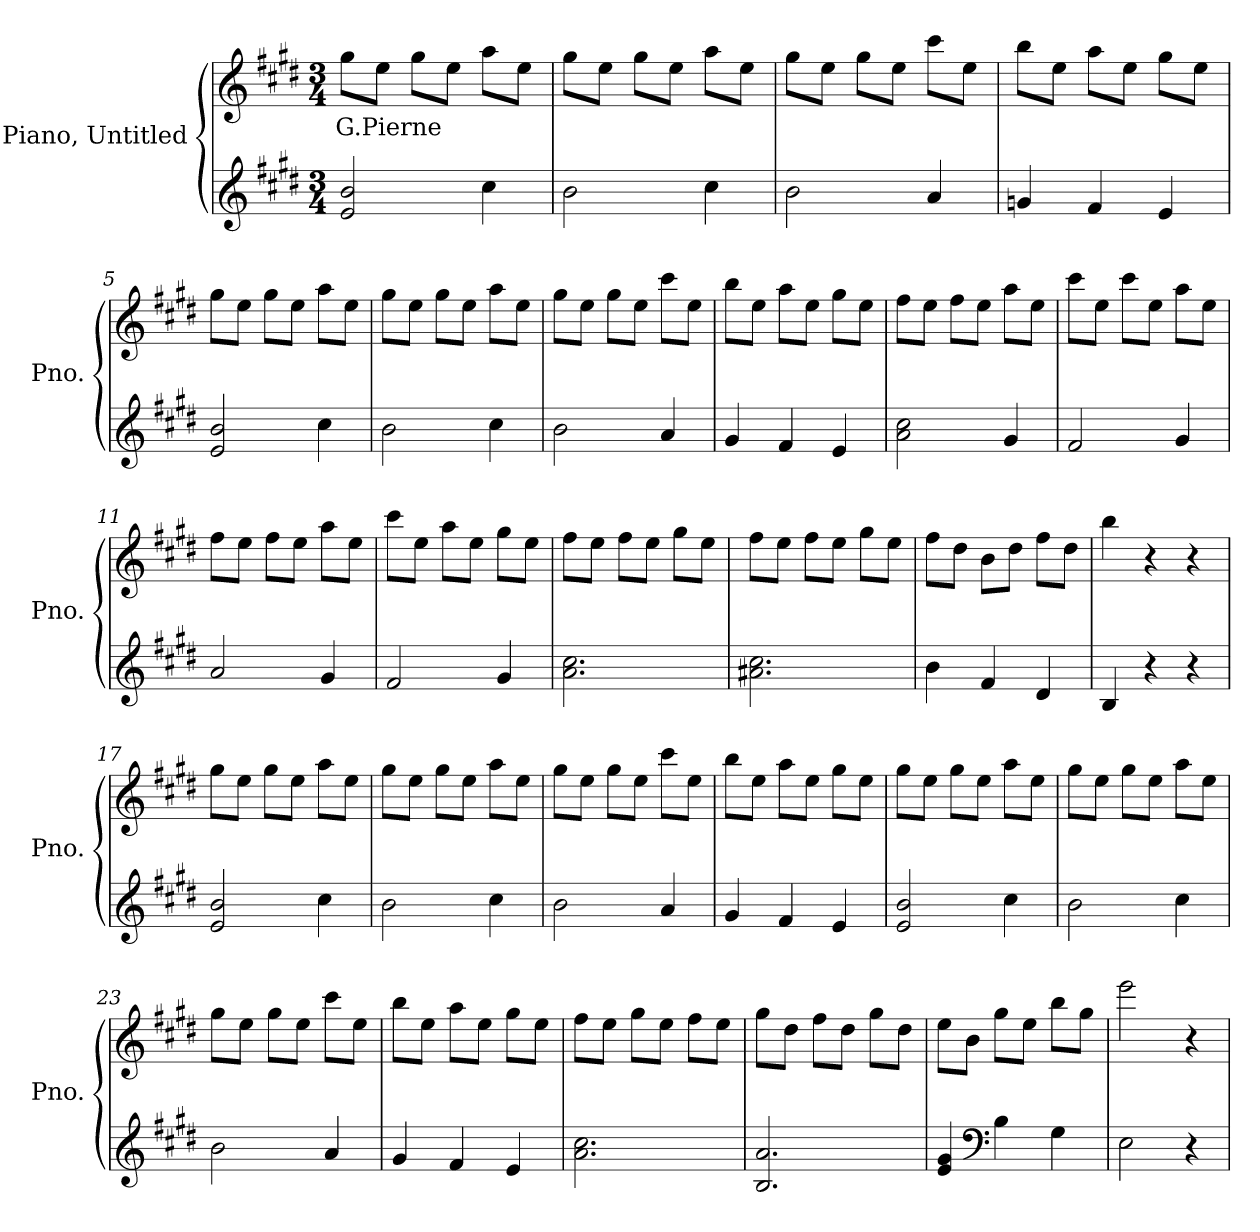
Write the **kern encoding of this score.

**kern	**kern	**text
*part2	*part1	*part1
*staff2	*staff1	*staff1
*I"Piano, Untitled	*I"Piano, Untitled	*
*I'Pno.	*I'Pno.	*
*clefG2	*clefG2	*
*k[f#c#g#d#]	*k[f#c#g#d#]	*
*M3/4	*M3/4	*
*MM120	*MM120	*
=1	=1	=1
!	!	!LO:LY:b
2e/ 2b/	8gg#\L	G.Pierne
.	8ee\J	.
.	8gg#\L	.
.	8ee\J	.
4cc#\	8aa\L	.
.	8ee\J	.
=2	=2	=2
2b\	8gg#\L	.
.	8ee\J	.
.	8gg#\L	.
.	8ee\J	.
4cc#\	8aa\L	.
.	8ee\J	.
=3	=3	=3
2b\	8gg#\L	.
.	8ee\J	.
.	8gg#\L	.
.	8ee\J	.
4a/	8ccc#\L	.
.	8ee\J	.
=4	=4	=4
4gn/	8bb\L	.
.	8ee\J	.
4f#/	8aa\L	.
.	8ee\J	.
4e/	8gg#\L	.
.	8ee\J	.
!!LO:LB:g=z
=5	=5	=5
2e/ 2b/	8gg#\L	.
.	8ee\J	.
.	8gg#\L	.
.	8ee\J	.
4cc#\	8aa\L	.
.	8ee\J	.
=6	=6	=6
2b\	8gg#\L	.
.	8ee\J	.
.	8gg#\L	.
.	8ee\J	.
4cc#\	8aa\L	.
.	8ee\J	.
=7	=7	=7
2b\	8gg#\L	.
.	8ee\J	.
.	8gg#\L	.
.	8ee\J	.
4a/	8ccc#\L	.
.	8ee\J	.
=8	=8	=8
4g#/	8bb\L	.
.	8ee\J	.
4f#/	8aa\L	.
.	8ee\J	.
4e/	8gg#\L	.
.	8ee\J	.
=9	=9	=9
2a\ 2cc#\	8ff#\L	.
.	8ee\J	.
.	8ff#\L	.
.	8ee\J	.
4g#/	8aa\L	.
.	8ee\J	.
=10	=10	=10
2f#/	8ccc#\L	.
.	8ee\J	.
.	8ccc#\L	.
.	8ee\J	.
4g#/	8aa\L	.
.	8ee\J	.
!!LO:LB:g=z
=11	=11	=11
2a/	8ff#\L	.
.	8ee\J	.
.	8ff#\L	.
.	8ee\J	.
4g#/	8aa\L	.
.	8ee\J	.
=12	=12	=12
2f#/	8ccc#\L	.
.	8ee\J	.
.	8aa\L	.
.	8ee\J	.
4g#/	8gg#\L	.
.	8ee\J	.
=13	=13	=13
2.a\ 2.cc#\	8ff#\L	.
.	8ee\J	.
.	8ff#\L	.
.	8ee\J	.
.	8gg#\L	.
.	8ee\J	.
=14	=14	=14
2.a#X\ 2.cc#\	8ff#\L	.
.	8ee\J	.
.	8ff#\L	.
.	8ee\J	.
.	8gg#\L	.
.	8ee\J	.
=15	=15	=15
4b\	8ff#\L	.
.	8dd#\J	.
4f#/	8b\L	.
.	8dd#\J	.
4d#/	8ff#\L	.
.	8dd#\J	.
=16	=16	=16
4B/	4bb\	.
4r	4r	.
4r	4r	.
!!LO:LB:g=z
=17	=17	=17
2e/ 2b/	8gg#\L	.
.	8ee\J	.
.	8gg#\L	.
.	8ee\J	.
4cc#\	8aa\L	.
.	8ee\J	.
=18	=18	=18
2b\	8gg#\L	.
.	8ee\J	.
.	8gg#\L	.
.	8ee\J	.
4cc#\	8aa\L	.
.	8ee\J	.
=19	=19	=19
2b\	8gg#\L	.
.	8ee\J	.
.	8gg#\L	.
.	8ee\J	.
4a/	8ccc#\L	.
.	8ee\J	.
=20	=20	=20
4g#/	8bb\L	.
.	8ee\J	.
4f#/	8aa\L	.
.	8ee\J	.
4e/	8gg#\L	.
.	8ee\J	.
=21	=21	=21
2e/ 2b/	8gg#\L	.
.	8ee\J	.
.	8gg#\L	.
.	8ee\J	.
4cc#\	8aa\L	.
.	8ee\J	.
=22	=22	=22
2b\	8gg#\L	.
.	8ee\J	.
.	8gg#\L	.
.	8ee\J	.
4cc#\	8aa\L	.
.	8ee\J	.
!!LO:LB:g=z
=23	=23	=23
2b\	8gg#\L	.
.	8ee\J	.
.	8gg#\L	.
.	8ee\J	.
4a/	8ccc#\L	.
.	8ee\J	.
=24	=24	=24
4g#/	8bb\L	.
.	8ee\J	.
4f#/	8aa\L	.
.	8ee\J	.
4e/	8gg#\L	.
.	8ee\J	.
=25	=25	=25
2.a\ 2.cc#\	8ff#\L	.
.	8ee\J	.
.	8gg#\L	.
.	8ee\J	.
.	8ff#\L	.
.	8ee\J	.
=26	=26	=26
2.B/ 2.a/	8gg#\L	.
.	8dd#\J	.
.	8ff#\L	.
.	8dd#\J	.
.	8gg#\L	.
.	8dd#\J	.
=27	=27	=27
4e/ 4g#/	8ee\L	.
.	8b\J	.
*clefF4	*	*
4B\	8gg#\L	.
.	8ee\J	.
4G#\	8bb\L	.
.	8gg#\J	.
=28	=28	=28
2E\	2eee\	.
4r	4r	.
=	=	=
*-	*-	*-
